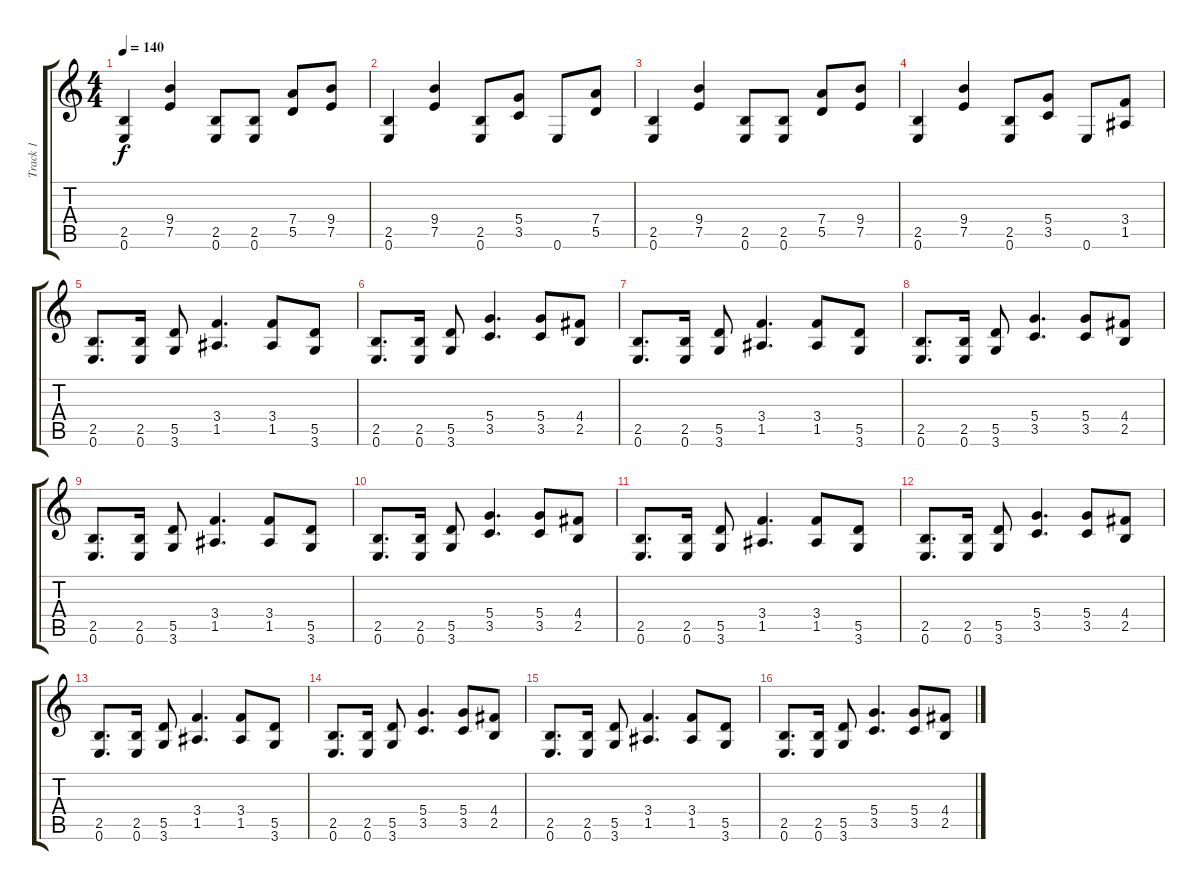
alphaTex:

\track ("Track 1" "Track 1") {instrument distortionguitar}
\staff {score tabs}
\tuning (E4 B3 G3 D3 A2 E2) {hide}
\ts (4 4)
\tempo 140
\clef g2
\ks c
(2.5 0.6).4{dy f} (9.4 7.5).4 (2.5 0.6).8 (2.5 0.6).8 (7.4 5.5).8 (9.4 7.5).8 |
(2.5 0.6).4 (9.4 7.5).4 (2.5 0.6).8 (5.4 3.5).8 0.6.8 (7.4 5.5).8 |
(2.5 0.6).4 (9.4 7.5).4 (2.5 0.6).8 (2.5 0.6).8 (7.4 5.5).8 (9.4 7.5).8 |
(2.5 0.6).4 (9.4 7.5).4 (2.5 0.6).8 (5.4 3.5).8 0.6.8 (3.4 1.5).8 |
(2.5 0.6).8{d} (2.5 0.6).16 (5.5 3.6).8 (3.4 1.5).4{d} (3.4 1.5).8 (5.5 3.6).8 |
(2.5 0.6).8{d} (2.5 0.6).16 (5.5 3.6).8 (5.4 3.5).4{d} (5.4 3.5).8 (4.4 2.5).8 |
(2.5 0.6).8{d} (2.5 0.6).16 (5.5 3.6).8 (3.4 1.5).4{d} (3.4 1.5).8 (5.5 3.6).8 |
(2.5 0.6).8{d} (2.5 0.6).16 (5.5 3.6).8 (5.4 3.5).4{d} (5.4 3.5).8 (4.4 2.5).8 |
(2.5 0.6).8{d} (2.5 0.6).16 (5.5 3.6).8 (3.4 1.5).4{d} (3.4 1.5).8 (5.5 3.6).8 |
(2.5 0.6).8{d} (2.5 0.6).16 (5.5 3.6).8 (5.4 3.5).4{d} (5.4 3.5).8 (4.4 2.5).8 |
(2.5 0.6).8{d} (2.5 0.6).16 (5.5 3.6).8 (3.4 1.5).4{d} (3.4 1.5).8 (5.5 3.6).8 |
(2.5 0.6).8{d} (2.5 0.6).16 (5.5 3.6).8 (5.4 3.5).4{d} (5.4 3.5).8 (4.4 2.5).8 |
(2.5 0.6).8{d} (2.5 0.6).16 (5.5 3.6).8 (3.4 1.5).4{d} (3.4 1.5).8 (5.5 3.6).8 |
(2.5 0.6).8{d} (2.5 0.6).16 (5.5 3.6).8 (5.4 3.5).4{d} (5.4 3.5).8 (4.4 2.5).8 |
(2.5 0.6).8{d} (2.5 0.6).16 (5.5 3.6).8 (3.4 1.5).4{d} (3.4 1.5).8 (5.5 3.6).8 |
(2.5 0.6).8{d} (2.5 0.6).16 (5.5 3.6).8 (5.4 3.5).4{d} (5.4 3.5).8 (4.4 2.5).8
